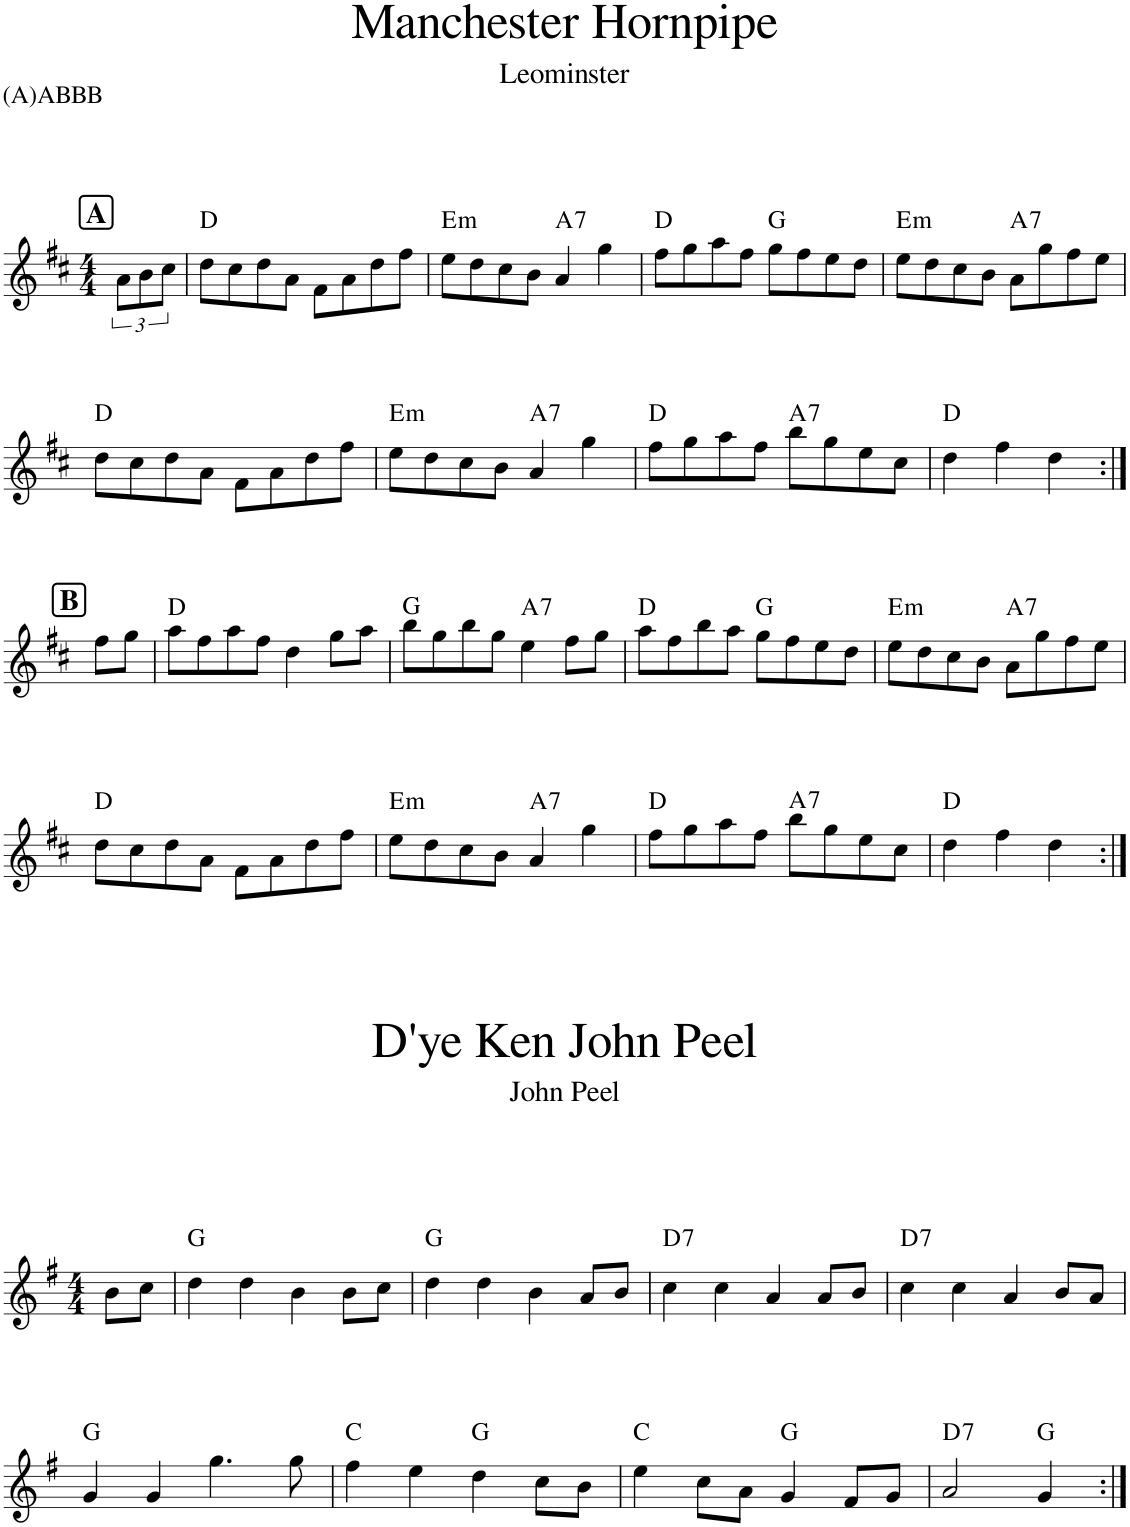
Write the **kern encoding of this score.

**kern	**harte
*part1	*part1
*staff1	*
*I"Piano	*
*I'Pno	*
*clefG2	*
*k[f#c#]	*
*D:	*
*M4/4	*
!!LO:REH:place=s1:a:B:cj:fs=14:t=A
=1	=1
12a\L	.
12b\	.
12cc#\J	.
=2	=2
8dd\L	D:maj
8cc#\	.
8dd\	.
8a\J	.
8f#\L	.
8a\	.
8dd\	.
8ff#\J	.
=3	=3
!	!LO:H:kt=m
8ee\L	E:min
8dd\	.
8cc#\	.
8b\J	.
!	!LO:H:kt=7
4a/	A:7
4gg\	.
=4	=4
8ff#\L	D:maj
8gg\	.
8aa\	.
8ff#\J	.
8gg\L	G:maj
8ff#\	.
8ee\	.
8dd\J	.
=5	=5
!	!LO:H:kt=m
8ee\L	E:min
8dd\	.
8cc#\	.
8b\J	.
!	!LO:H:kt=7
8a\L	A:7
8gg\	.
8ff#\	.
8ee\J	.
!!LO:LB:g=z
=6	=6
8dd\L	D:maj
8cc#\	.
8dd\	.
8a\J	.
8f#\L	.
8a\	.
8dd\	.
8ff#\J	.
=7	=7
!	!LO:H:kt=m
8ee\L	E:min
8dd\	.
8cc#\	.
8b\J	.
!	!LO:H:kt=7
4a/	A:7
4gg\	.
=8	=8
8ff#\L	D:maj
8gg\	.
8aa\	.
8ff#\J	.
!	!LO:H:kt=7
8bb\L	A:7
8gg\	.
8ee\	.
8cc#\J	.
=9	=9
4dd\	D:maj
4ff#\	.
4dd\	.
!!LO:LB:g=z
!!LO:REH:place=s1:a:B:cj:fs=14:t=B
=10:|!	=10:|!
8ff#\L	.
8gg\J	.
=11	=11
8aa\L	D:maj
8ff#\	.
8aa\	.
8ff#\J	.
4dd\	.
8gg\L	.
8aa\J	.
=12	=12
8bb\L	G:maj
8gg\	.
8bb\	.
8gg\J	.
!	!LO:H:kt=7
4ee\	A:7
8ff#\L	.
8gg\J	.
=13	=13
8aa\L	D:maj
8ff#\	.
8bb\	.
8aa\J	.
8gg\L	G:maj
8ff#\	.
8ee\	.
8dd\J	.
=14	=14
!	!LO:H:kt=m
8ee\L	E:min
8dd\	.
8cc#\	.
8b\J	.
!	!LO:H:kt=7
8a\L	A:7
8gg\	.
8ff#\	.
8ee\J	.
!!LO:LB:g=z
=15	=15
8dd\L	D:maj
8cc#\	.
8dd\	.
8a\J	.
8f#\L	.
8a\	.
8dd\	.
8ff#\J	.
=16	=16
!	!LO:H:kt=m
8ee\L	E:min
8dd\	.
8cc#\	.
8b\J	.
!	!LO:H:kt=7
4a/	A:7
4gg\	.
=17	=17
8ff#\L	D:maj
8gg\	.
8aa\	.
8ff#\J	.
!	!LO:H:kt=7
8bb\L	A:7
8gg\	.
8ee\	.
8cc#\J	.
=18	=18
4dd\	D:maj
4ff#\	.
4dd\	.
!!LO:LB:g=z
=1:|!	=1:|!
*k[f#]	*
*G:	*
*M4/4	*
8b\L	.
8cc\J	.
=2	=2
4dd\	G:maj
4dd\	.
4b\	.
8b\L	.
8cc\J	.
=3	=3
4dd\	G:maj
4dd\	.
4b\	.
8a/L	.
8b/J	.
=4	=4
!	!LO:H:kt=7
4cc\	D:7
4cc\	.
4a/	.
8a/L	.
8b/J	.
=5	=5
!	!LO:H:kt=7
4cc\	D:7
4cc\	.
4a/	.
8b/L	.
8a/J	.
!!LO:LB:g=z
=6	=6
4g/	G:maj
4g/	.
4.gg\	.
8gg\	.
=7	=7
4ff#\	C:maj
4ee\	.
4dd\	G:maj
8cc\L	.
8b\J	.
=8	=8
4ee\	C:maj
8cc\L	.
8a\J	.
4g/	G:maj
8f#/L	.
8g/J	.
=9	=9
!	!LO:H:kt=7
2a/	D:7
4g/	G:maj
=:|!	=:|!
*-	*-
